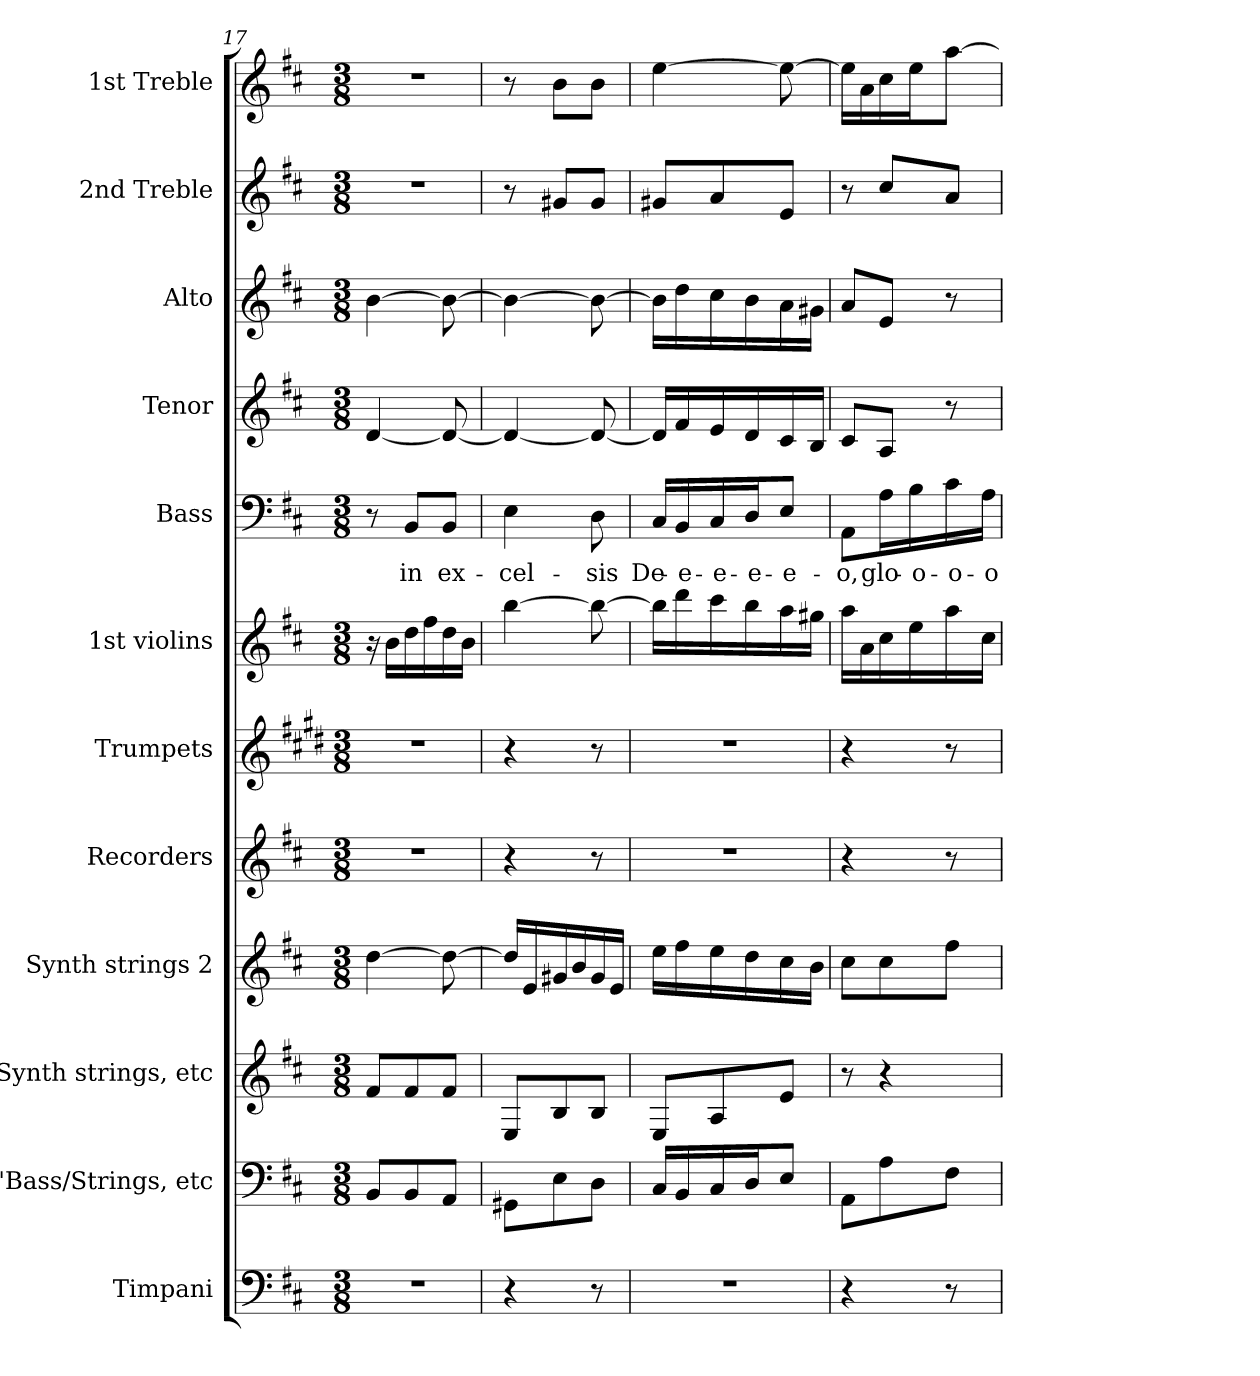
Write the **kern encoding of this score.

**kern	**kern	**kern	**kern	**kern	**kern	**kern	**kern	**text	**kern	**kern	**kern	**kern
*part12	*part11	*part10	*part9	*part8	*part7	*part6	*part5	*part5	*part4	*part3	*part2	*part1
*staff12	*staff11	*staff10	*staff9	*staff8	*staff7	*staff6	*staff5	*staff5	*staff4	*staff3	*staff2	*staff1
*I"Timpani	*I"D'Bass/Strings, etc	*I"Synth strings, etc	*I"Synth strings 2	*I"Recorders	*I"Trumpets	*I"1st violins	*I"Bass	*	*I"Tenor	*I"Alto	*I"2nd Treble	*I"1st Treble
*I'Timp	*I'Str	*I'Str	*I'Str	*I'Rec	*I'Tpt	*	*I'B	*	*	*	*	*
*clefF4	*clefF4	*clefG2	*clefG2	*clefG2	*clefG2	*clefG2	*clefF4	*	*clefG2	*clefG2	*clefG2	*clefG2
*	*	*	*	*	*ITrd1c2	*	*	*	*	*	*	*
*k[f#c#]	*k[f#c#]	*k[f#c#]	*k[f#c#]	*k[f#c#]	*k[f#c#]	*k[f#c#]	*k[f#c#]	*	*k[f#c#]	*k[f#c#]	*k[f#c#]	*k[f#c#]
*D:	*D:	*D:	*D:	*D:	*D:	*D:	*D:	*	*D:	*D:	*D:	*D:
*M3/8	*M3/8	*M3/8	*M3/8	*M3/8	*M3/8	*M3/8	*M3/8	*	*M3/8	*M3/8	*M3/8	*M3/8
=17	=17	=17	=17	=17	=17	=17	=17	=17	=17	=17	=17	=17
4.r	8BB/L	8f#/L	[4dd\	4.r	4.r	16r	8r	.	[4d/	[4b\	4.r	4.r
.	.	.	.	.	.	16b\LL	.	.	.	.	.	.
.	8BB/	8f#/	.	.	.	16dd\	8BB/L	in	.	.	.	.
.	.	.	.	.	.	16ff#\	.	.	.	.	.	.
.	8AA/J	8f#/J	8dd\_	.	.	16dd\	8BB/J	ex-	8d/_	8b\_	.	.
.	.	.	.	.	.	16b\JJ	.	.	.	.	.	.
=18	=18	=18	=18	=18	=18	=18	=18	=18	=18	=18	=18	=18
4r	8GG#X\L	8E/L	16dd/LL]	4r	4r	[4bb\	4E\	-cel-	4d/_	4b\_	8r	8r
.	.	.	16e/	.	.	.	.	.	.	.	.	.
.	8E\	8B/	16g#X/	.	.	.	.	.	.	.	8g#X/L	8b\L
.	.	.	16b/	.	.	.	.	.	.	.	.	.
8r	8D\J	8B/J	16g#/	8r	8r	8bb\_	8D\	-sis	8d/_	8b\_	8g#/J	8b\J
.	.	.	16e/JJ	.	.	.	.	.	.	.	.	.
=19	=19	=19	=19	=19	=19	=19	=19	=19	=19	=19	=19	=19
4.r	16C#/LL	8E/L	16ee\LL	4.r	4.r	16bb\LL]	16C#/LL	De-	16d/LL]	16b\LL]	8g#X/L	[4ee\
.	16BB/	.	16ff#\	.	.	16ddd\	16BB/	-e-	16f#/	16dd\	.	.
.	16C#/	8A/	16ee\	.	.	16ccc#\	16C#/	-e-	16e/	16cc#\	8a/	.
.	16D/J	.	16dd\	.	.	16bb\	16D/J	-e-	16d/	16b\	.	.
.	8E/J	8e/J	16cc#\	.	.	16aa\	8E/J	-e-	16c#/	16a\	8e/J	8ee\_
.	.	.	16b\JJ	.	.	16gg#X\JJ	.	.	16B/JJ	16g#X\JJ	.	.
=20	=20	=20	=20	=20	=20	=20	=20	=20	=20	=20	=20	=20
4r	8AA\L	8r	8cc#\L	4r	4r	16aa\LL	8AA\L	-o,	8c#/L	8a/L	8r	16ee\LL]
.	.	.	.	.	.	16a\	.	.	.	.	.	16a\
.	8A\	4r	8cc#\	.	.	16cc#\	16A\L	glo-	8A/J	8e/J	8cc#/L	16cc#\
.	.	.	.	.	.	16ee\	16B\	-o-	.	.	.	16ee\J
8r	8F#\J	.	8ff#\J	8r	8r	16aa\	16c#\	-o-	8r	8r	8a/J	[8aa\J
.	.	.	.	.	.	16cc#\JJ	16A\JJ	-o-	.	.	.	.
=	=	=	=	=	=	=	=	=	=	=	=	=
*-	*-	*-	*-	*-	*-	*-	*-	*-	*-	*-	*-	*-
